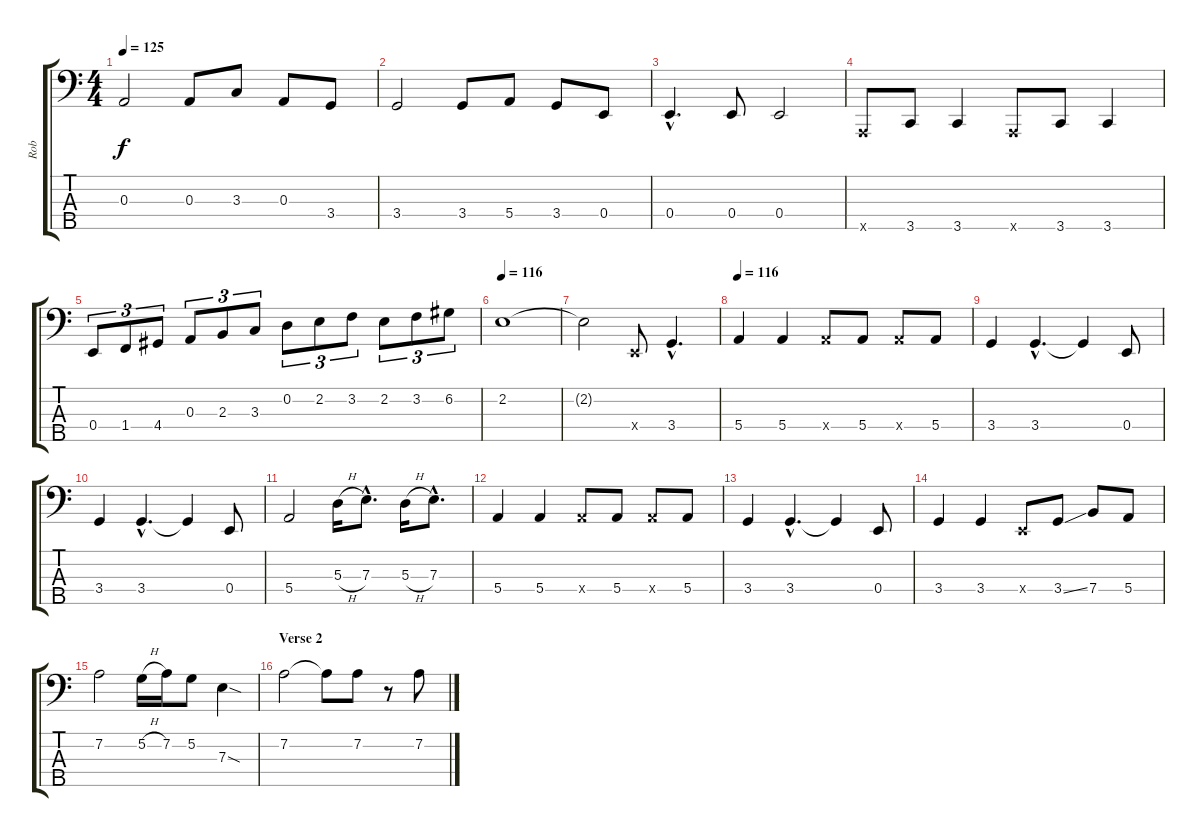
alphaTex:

\track ("Rob" "Rob") {instrument electricbassfinger}
\staff {score tabs}
\tuning (G2 D2 A1 E1 A0) {hide}
\ts (4 4)
\tempo 125
\clef f4
\ks c
0.3.2{dy f} 0.3.8 3.3.8 0.3.8 3.4.8 |
3.4.2 3.4.8 5.4.8 3.4.8 0.4.8 |
0.4{hac}.4{d} 0.4.8 0.4.2 |
0.5{x}.8 3.5.8 3.5.4 0.5{x}.8 3.5.8 3.5.4 |
0.4.8{tu (3 2)} 1.4.8{tu (3 2)} 4.4.8{tu (3 2)} 0.3.8{tu (3 2)} 2.3.8{tu (3 2)} 3.3.8{tu (3 2)} 0.2.8{tu (3 2)} 2.2.8{tu (3 2)} 3.2.8{tu (3 2)} 2.2.8{tu (3 2)} 3.2.8{tu (3 2)} 6.2.8{tu (3 2)} |
\tempo 116
2.2.1 |
2.2{t}.2 0.4{x}.8 3.4{hac}.4{d} |
\tempo 116
5.4.4 5.4.4 5.4{x}.8 5.4.8 5.4{x}.8 5.4.8 |
3.4.4 3.4{hac}.4{d} 3.4{t}.4 0.4.8 |
3.4.4 3.4{hac}.4{d} 3.4{t}.4 0.4.8 |
5.4.2 5.3{h}.16 7.3{hac}.8{d} 5.3{h}.16 7.3{hac}.8{d} |
5.4.4 5.4.4 5.4{x}.8 5.4.8 5.4{x}.8 5.4.8 |
3.4.4 3.4{hac}.4{d} 3.4{t}.4 0.4.8 |
3.4.4 3.4.4 0.4{x}.8 3.4{ss}.8 7.4.8 5.4.8 |
7.2.2 5.2{h}.16 7.2.16 5.2.8 7.3{sod}.4 |
\section ("" "Verse 2")
7.2.2 7.2{t}.8 7.2.8 r.8 7.2.8
